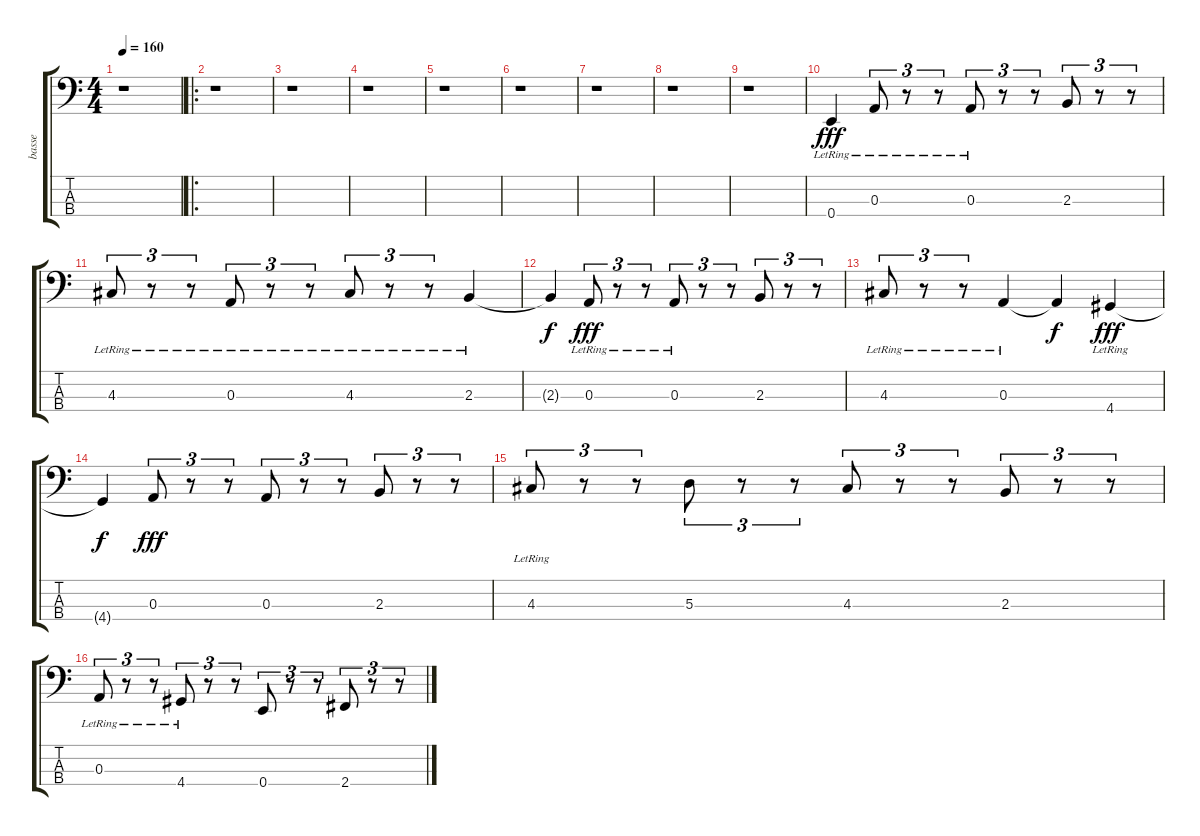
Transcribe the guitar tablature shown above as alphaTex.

\track ("basse" "basse") {instrument electricbasspick}
\staff {score tabs}
\tuning (G2 D2 A1 E1) {hide}
\ts (4 4)
\tempo 160
\clef f4
\ks c
r.1{dy fff instrument electricbasspick} |
\ro
r.1 |
r.1 |
r.1 |
r.1 |
r.1 |
r.1 |
r.1 |
r.1 |
0.4{lr}.4 0.3{lr}.8{tu (3 2)} r.8{tu (3 2)} r.8{tu (3 2)} 0.3{lr}.8{tu (3 2)} r.8{tu (3 2)} r.8{tu (3 2)} 2.3.8{tu (3 2)} r.8{tu (3 2)} r.8{tu (3 2)} |
4.3{lr}.8{tu (3 2)} r.8{tu (3 2)} r.8{tu (3 2)} 0.3{lr}.8{tu (3 2)} r.8{tu (3 2)} r.8{tu (3 2)} 4.3{lr}.8{tu (3 2)} r.8{tu (3 2)} r.8{tu (3 2)} 2.3{lr}.4 |
2.3{t}.4{dy f} 0.3{lr}.8{tu (3 2) dy fff} r.8{tu (3 2)} r.8{tu (3 2)} 0.3{lr}.8{tu (3 2)} r.8{tu (3 2)} r.8{tu (3 2)} 2.3.8{tu (3 2)} r.8{tu (3 2)} r.8{tu (3 2)} |
4.3{lr}.8{tu (3 2)} r.8{tu (3 2)} r.8{tu (3 2)} 0.3{lr}.4 0.3{t}.4{dy f} 4.4{lr}.4{dy fff} |
4.4{t}.4{dy f} 0.3.8{tu (3 2) dy fff} r.8{tu (3 2)} r.8{tu (3 2)} 0.3.8{tu (3 2)} r.8{tu (3 2)} r.8{tu (3 2)} 2.3.8{tu (3 2)} r.8{tu (3 2)} r.8{tu (3 2)} |
4.3{lr}.8{tu (3 2)} r.8{tu (3 2)} r.8{tu (3 2)} 5.3.8{tu (3 2)} r.8{tu (3 2)} r.8{tu (3 2)} 4.3.8{tu (3 2)} r.8{tu (3 2)} r.8{tu (3 2)} 2.3.8{tu (3 2)} r.8{tu (3 2)} r.8{tu (3 2)} |
0.3{lr}.8{tu (3 2)} r.8{tu (3 2)} r.8{tu (3 2)} 4.4{lr}.8{tu (3 2)} r.8{tu (3 2)} r.8{tu (3 2)} 0.4.8{tu (3 2)} r.8{tu (3 2)} r.8{tu (3 2)} 2.4.8{tu (3 2)} r.8{tu (3 2)} r.8{tu (3 2)}
